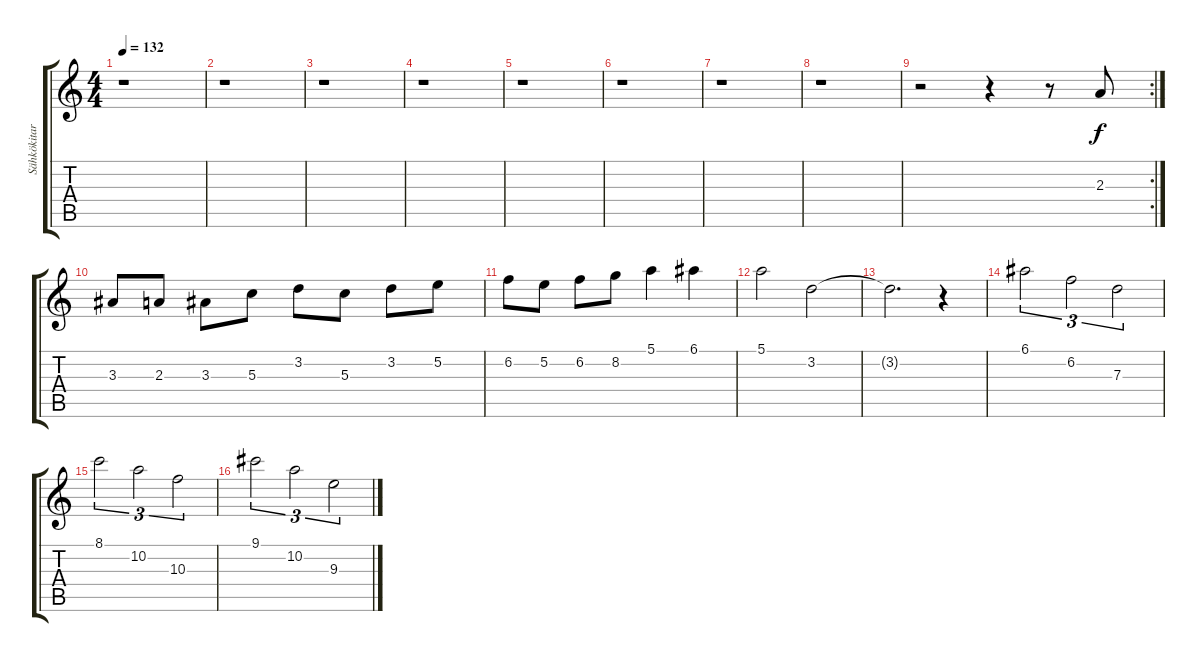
\track ("Sähkökitara (soolo/lead)" "Sähkökitar") {instrument overdrivenguitar}
\staff {score tabs}
\tuning (E4 B3 G3 D3 A2 E2) {hide}
\ts (4 4)
\tempo 132
\clef g2
\ks c
r.1{dy f} |
r.1 |
r.1 |
r.1 |
r.1 |
r.1 |
r.1 |
r.1 |
\rc 2
r.2 r.4 r.8 2.3.8 |
3.3.8 2.3.8 3.3.8 5.3.8 3.2.8 5.3.8 3.2.8 5.2.8 |
6.2.8 5.2.8 6.2.8 8.2.8 5.1.4 6.1.4 |
5.1.2 3.2.2 |
3.2{t}.2{d} r.4 |
6.1.2{tu (3 2)} 6.2.2{tu (3 2)} 7.3.2{tu (3 2)} |
8.1.2{tu (3 2)} 10.2.2{tu (3 2)} 10.3.2{tu (3 2)} |
9.1.2{tu (3 2)} 10.2.2{tu (3 2)} 9.3.2{tu (3 2)}
